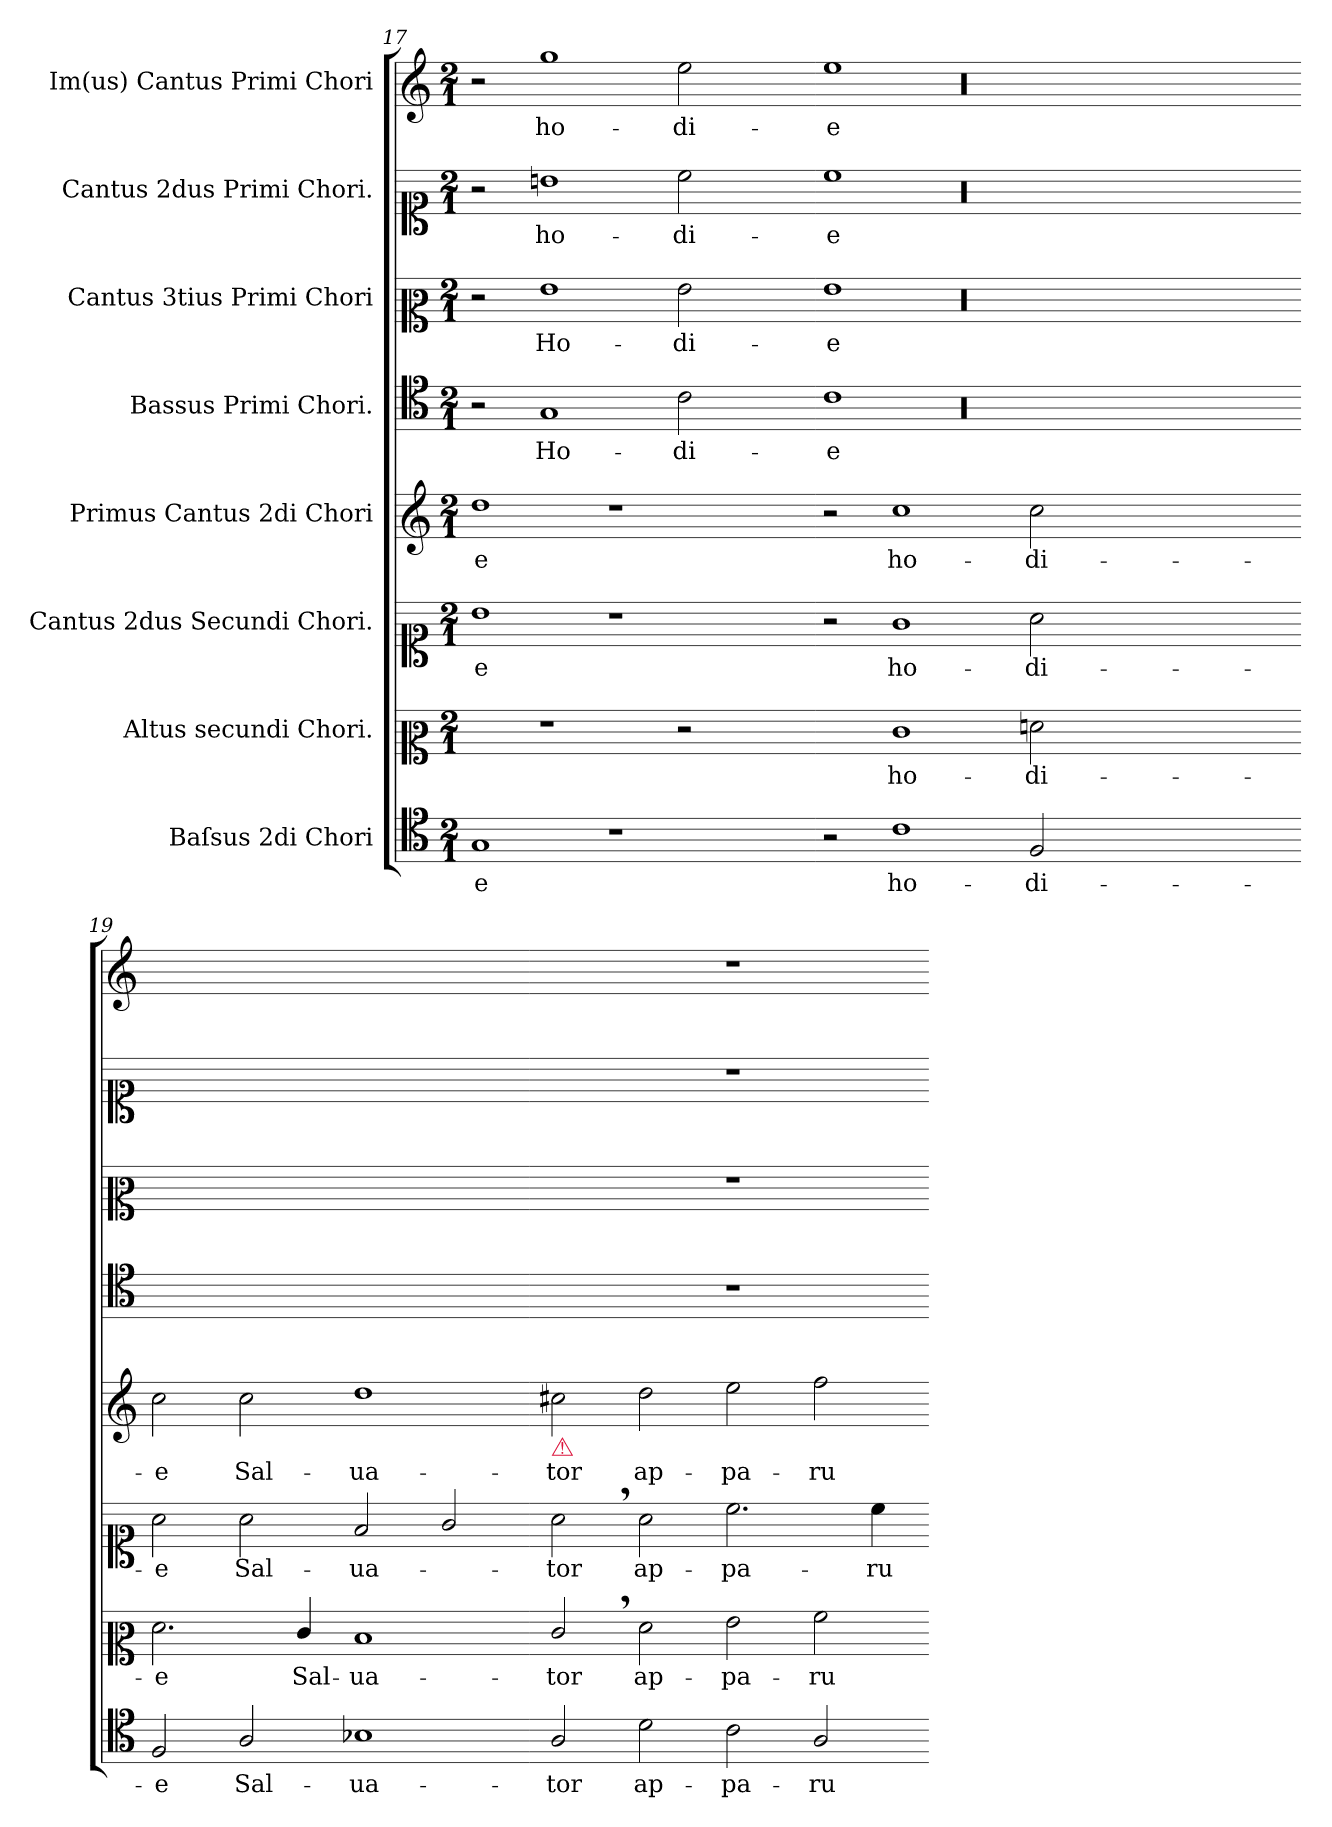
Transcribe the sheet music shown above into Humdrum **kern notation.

**kern	**text	**kern	**text	**kern	**text	**kern	**text	**kern	**text	**kern	**text	**kern	**text	**kern	**text
*part8	*part8	*part7	*part7	*part6	*part6	*part5	*part5	*part4	*part4	*part3	*part3	*part2	*part2	*part1	*part1
*staff8	*staff8	*staff7	*staff7	*staff6	*staff6	*staff5	*staff5	*staff4	*staff4	*staff3	*staff3	*staff2	*staff2	*staff1	*staff1
*I"Baſsus 2di Chori	*	*I"Altus secundi Chori.	*	*I"Cantus 2dus Secundi Chori.	*	*I"Primus Cantus 2di Chori	*	*I"Bassus Primi Chori.	*	*I"Cantus 3tius Primi Chori	*	*I"Cantus 2dus Primi Chori.	*	*I"Im(us) Cantus Primi Chori	*
*clefC4	*	*clefC2	*	*clefC1	*	*clefG2	*	*clefC4	*	*clefC2	*	*clefC1	*	*clefG2	*
*k[]	*	*k[]	*	*k[]	*	*k[]	*	*k[]	*	*k[]	*	*k[]	*	*k[]	*
*M2/1	*	*M2/1	*	*M2/1	*	*M2/1	*	*M2/1	*	*M2/1	*	*M2/1	*	*M2/1	*
=17	=17	=17	=17	=17	=17	=17	=17	=17	=17	=17	=17	=17	=17	=17	=17
1G	-e	2ryy	.	1b	-e	1dd	-e	2r	.	2r	.	2r	.	2r	.
.	.	1r	.	.	.	.	.	1G	Ho-	1g	Ho-	1bn	ho-	1gg	ho-
1r	.	.	.	1r	.	1r	.	.	.	.	.	.	.	.	.
!	!	!LO:N:vis=2	!	!	!	!	!	!	!	!	!	!	!	!	!
.	.	1r	.	.	.	.	.	2c\	-di-	2g\	-di-	2cc\	-di-	2ee\	-di-
2ryy	.	.	.	2ryy	.	2ryy	.	2ryy	.	2ryy	.	2ryy	.	2ryy	.
=18-	=18-	=18-	=18-	=18-	=18-	=18-	=18-	=18-	=18-	=18-	=18-	=18-	=18-	=18-	=18-
2r	.	2ryy	.	2r	.	2r	.	1c	-e	1g	-e	1cc	-e	1ee	-e
1c	ho-	1e	ho-	1g	ho-	1cc	ho-	.	.	.	.	.	.	.	.
.	.	.	.	.	.	.	.	00r	.	00r	.	00r	.	00r	.
2F/	-di-	2fn\	-di-	2a\	-di-	2cc\	-di-	.	.	.	.	.	.	.	.
0.ryy	.	0.ryy	.	0.ryy	.	0.ryy	.	.	.	.	.	.	.	.	.
=19-	=19-	=19-	=19-	=19-	=19-	=19-	=19-	=19-	=19-	=19-	=19-	=19-	=19-	=19-	=19-
2F/	-e	2.f\	-e	2a\	-e	2cc\	-e	0ryy	.	0ryy	.	0ryy	.	0ryy	.
2A/	Sal-	.	.	2a\	Sal-	2cc\	Sal-	.	.	.	.	.	.	.	.
.	.	4e/	Sal-	.	.	.	.	.	.	.	.	.	.	.	.
1B-X	-ua-	1d	-ua-	2f/	-ua-	1dd	-ua-	.	.	.	.	.	.	.	.
.	.	.	.	2g/	.	.	.	.	.	.	.	.	.	.	.
=20-	=20-	=20-	=20-	=20-	=20-	=20-	=20-	=20-	=20-	=20-	=20-	=20-	=20-	=20-	=20-
!	!	!	!	!	!	!LO:TX:b:color=crimson:t=⚠	!	!	!	!	!	!	!	!	!
2A/	-tor	2e,</	-tor	2a,<\	-tor	2cc#X\	-tor	1ryy	.	1ryy	.	1ryy	.	1ryy	.
2d\	ap-	2f\	ap-	2a\	ap-	2dd\	ap-	.	.	.	.	.	.	.	.
2c\	-pa-	2g\	-pa-	2.cc\	-pa-	2ee\	-pa-	1r	.	1r	.	1r	.	1r	.
2A/	-ru-	2a\	-ru-	.	.	2ff\	-ru-	.	.	.	.	.	.	.	.
.	.	.	.	4cc\	-ru-	.	.	.	.	.	.	.	.	.	.
=-	=-	=-	=-	=-	=-	=-	=-	=-	=-	=-	=-	=-	=-	=-	=-
*-	*-	*-	*-	*-	*-	*-	*-	*-	*-	*-	*-	*-	*-	*-	*-
